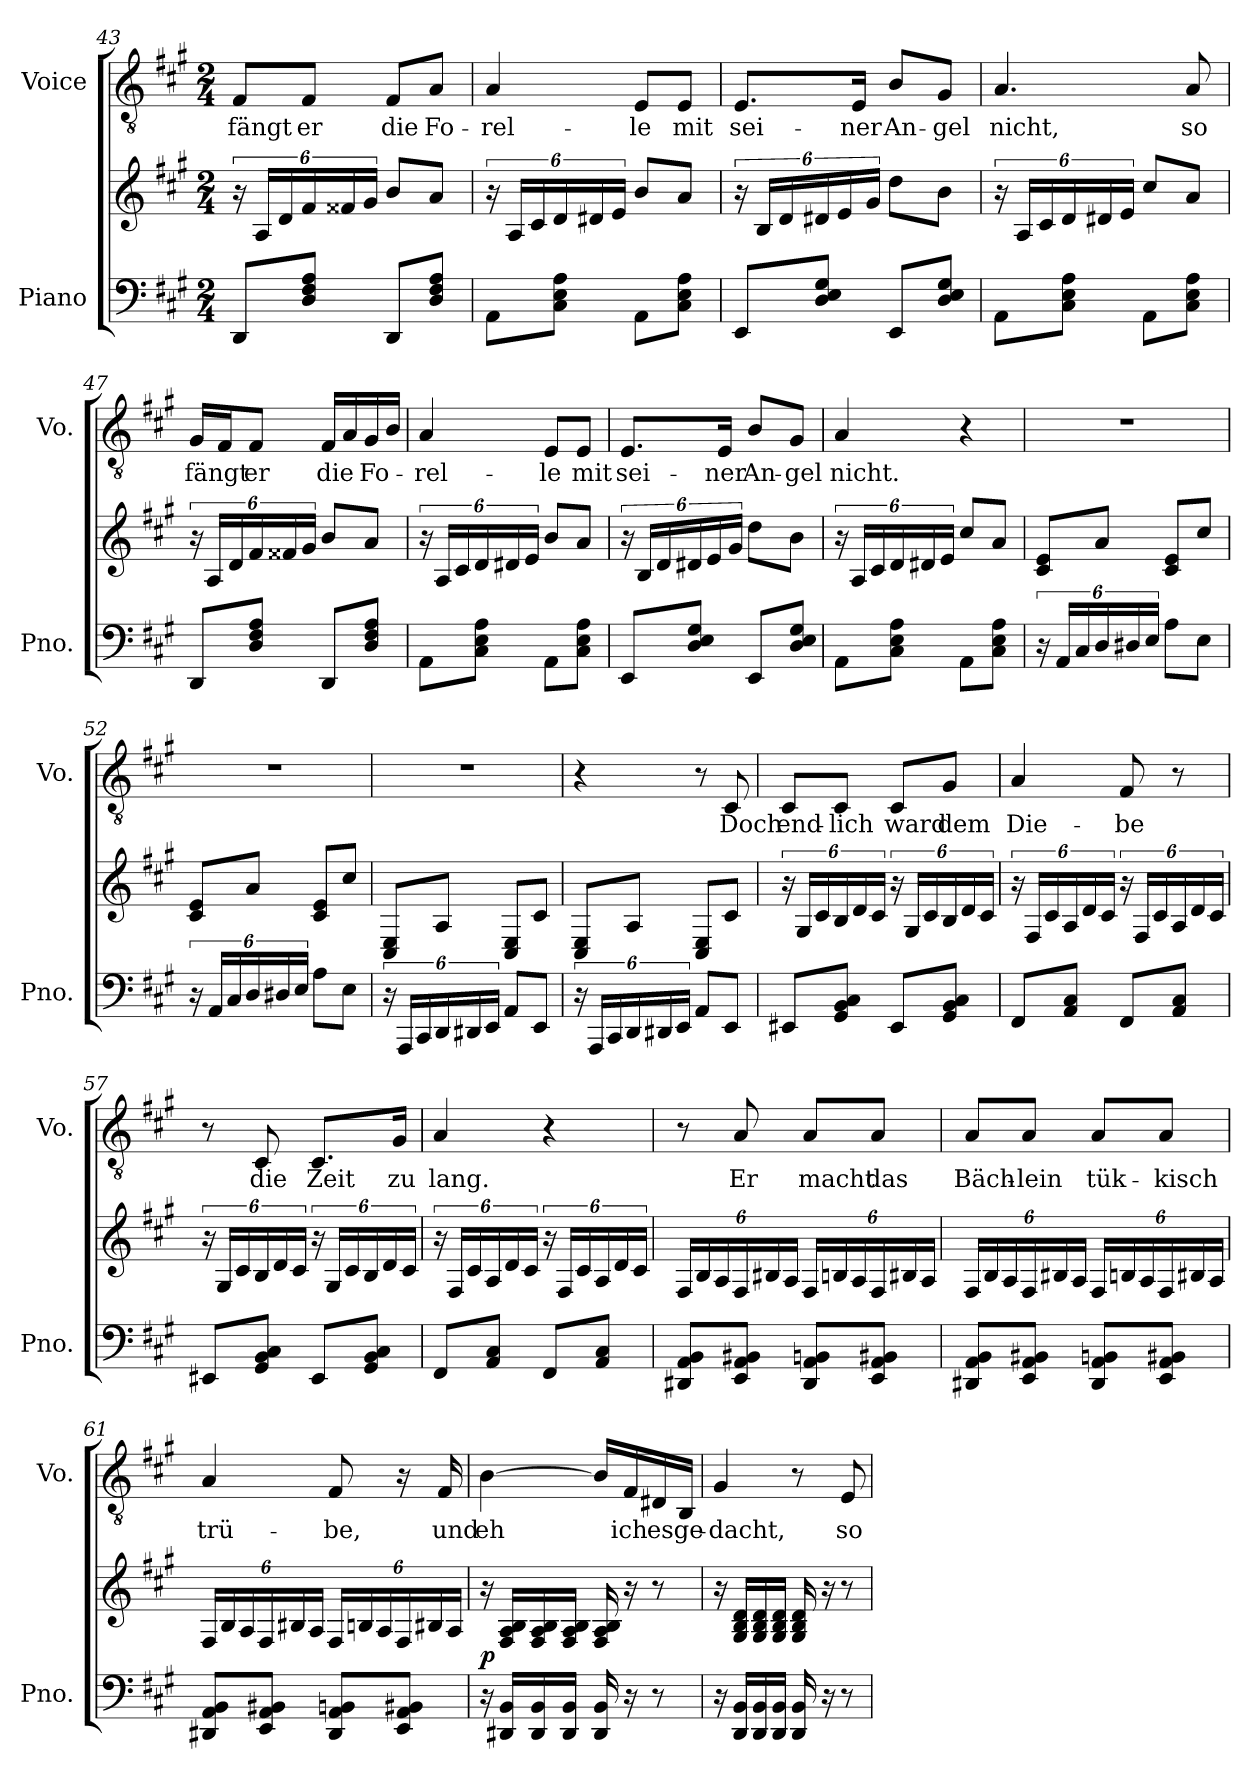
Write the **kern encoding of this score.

**kern	**kern	**dynam	**kern	**text
*part2	*part2	*part2	*part1	*part1
*staff3	*staff2	*staff2/3	*staff1	*staff1
*I"Piano	*	*	*I"Voice	*
*I'Pno.	*	*	*I'Vo.	*
!!LO:LB:g=z
*clefF4	*clefG2	*	*clefGv2	*
*k[f#c#g#]	*k[f#c#g#]	*	*k[f#c#g#]	*
*M2/4	*M2/4	*	*M2/4	*
=43	=43	=43	=43	=43
8DD/L	24r	.	8F#/L	fängt
.	24A/LL	.	.	.
.	24d/	.	.	.
8D/ 8F#/ 8A/J	24f#/	.	8F#/J	er
.	24f##X/	.	.	.
.	24g#/JJ	.	.	.
8DD/L	8b/L	.	8F#/L	die
8D/ 8F#/ 8A/J	8a/J	.	8A/J	Fo-
=44	=44	=44	=44	=44
8AA\L	24r	.	4A/	-rel-
.	24A/LL	.	.	.
.	24c#/	.	.	.
8C#\ 8E\ 8A\J	24d/	.	.	.
.	24d#X/	.	.	.
.	24e/JJ	.	.	.
8AA\L	8b/L	.	8E/L	-le
8C#\ 8E\ 8A\J	8a/J	.	8E/J	mit
=45	=45	=45	=45	=45
8EE/L	24r	.	8.E/L	sei-
.	24B/LL	.	.	.
.	24d/	.	.	.
8D/ 8E/ 8G#/J	24d#X/	.	.	.
.	24e/	.	.	.
.	.	.	16E/Jk	-ner
.	24g#/JJ	.	.	.
8EE/L	8dd\L	.	8B/L	An-
8D/ 8E/ 8G#/J	8b\J	.	8G#/J	-gel
!!LO:LB:g=z
=46	=46	=46	=46	=46
8AA\L	24r	.	4.A/	nicht,
.	24A/LL	.	.	.
.	24c#/	.	.	.
8C#\ 8E\ 8A\J	24d/	.	.	.
.	24d#X/	.	.	.
.	24e/JJ	.	.	.
8AA\L	8cc#/L	.	.	.
8C#\ 8E\ 8A\J	8a/J	.	8A/	so
=47	=47	=47	=47	=47
8DD/L	24r	.	16G#/LL	fängt
.	24A/LL	.	.	.
.	.	.	16F#/J	.
.	24d/	.	.	.
8D/ 8F#/ 8A/J	24f#/	.	8F#/J	er
.	24f##X/	.	.	.
.	24g#/JJ	.	.	.
8DD/L	8b/L	.	16F#/LL	die
.	.	.	16A/	.
8D/ 8F#/ 8A/J	8a/J	.	16G#/	Fo-
.	.	.	16B/JJ	.
=48	=48	=48	=48	=48
8AA\L	24r	.	4A/	-rel-
.	24A/LL	.	.	.
.	24c#/	.	.	.
8C#\ 8E\ 8A\J	24d/	.	.	.
.	24d#X/	.	.	.
.	24e/JJ	.	.	.
8AA\L	8b/L	.	8E/L	-le
8C#\ 8E\ 8A\J	8a/J	.	8E/J	mit
!!LO:PB:g=z
=49	=49	=49	=49	=49
8EE/L	24r	.	8.E/L	sei-
.	24B/LL	.	.	.
.	24d/	.	.	.
8D/ 8E/ 8G#/J	24d#X/	.	.	.
.	24e/	.	.	.
.	.	.	16E/Jk	-ner
.	24g#/JJ	.	.	.
8EE/L	8dd\L	.	8B/L	An-
8D/ 8E/ 8G#/J	8b\J	.	8G#/J	-gel
=50	=50	=50	=50	=50
8AA\L	24r	.	4A/	nicht.
.	24A/LL	.	.	.
.	24c#/	.	.	.
8C#\ 8E\ 8A\J	24d/	.	.	.
.	24d#X/	.	.	.
.	24e/JJ	.	.	.
8AA\L	8cc#/L	.	4r	.
8C#\ 8E\ 8A\J	8a/J	.	.	.
=51	=51	=51	=51	=51
24r	8c#/ 8e/L	.	2r	.
24AA/LL	.	.	.	.
24C#/	.	.	.	.
24D/	8a/J	.	.	.
24D#X/	.	.	.	.
24E/JJ	.	.	.	.
8A\L	8c#/ 8e/L	.	.	.
8E\J	8cc#/J	.	.	.
=52	=52	=52	=52	=52
24r	8c#/ 8e/L	.	2r	.
24AA/LL	.	.	.	.
24C#/	.	.	.	.
24D/	8a/J	.	.	.
24D#X/	.	.	.	.
24E/JJ	.	.	.	.
8A\L	8c#/ 8e/L	.	.	.
8E\J	8cc#/J	.	.	.
!!LO:LB:g=z
=53	=53	=53	=53	=53
24r	8C#/ 8E/L	.	2r	.
24AAA/LL	.	.	.	.
24CC#/	.	.	.	.
24DD/	8A/J	.	.	.
24DD#X/	.	.	.	.
24EE/JJ	.	.	.	.
8AA/L	8C#/ 8E/L	.	.	.
8EE/J	8c#/J	.	.	.
=54	=54	=54	=54	=54
24r	8C#/ 8E/L	.	4r	.
24AAA/LL	.	.	.	.
24CC#/	.	.	.	.
24DD/	8A/J	.	.	.
24DD#X/	.	.	.	.
24EE/JJ	.	.	.	.
8AA/L	8C#/ 8E/L	.	8r	.
8EE/J	8c#/J	.	8C#/	Doch
=55	=55	=55	=55	=55
8EE#X/L	24r	.	8C#/L	end-
.	24G#/LL	.	.	.
.	24c#/	.	.	.
8GG#/ 8BB/ 8C#/J	24B/	.	8C#/J	-lich
.	24d/	.	.	.
.	24c#/JJ	.	.	.
8EE#/L	24r	.	8C#/L	ward
.	24G#/LL	.	.	.
.	24c#/	.	.	.
8GG#/ 8BB/ 8C#/J	24B/	.	8G#/J	dem
.	24d/	.	.	.
.	24c#/JJ	.	.	.
!!LO:LB:g=z
=56	=56	=56	=56	=56
8FF#/L	24r	.	4A/	Die-
.	24F#/LL	.	.	.
.	24c#/	.	.	.
8AA/ 8C#/J	24A/	.	.	.
.	24d/	.	.	.
.	24c#/JJ	.	.	.
8FF#/L	24r	.	8F#/	-be
.	24F#/LL	.	.	.
.	24c#/	.	.	.
8AA/ 8C#/J	24A/	.	8r	.
.	24d/	.	.	.
.	24c#/JJ	.	.	.
=57	=57	=57	=57	=57
8EE#X/L	24r	.	8r	.
.	24G#/LL	.	.	.
.	24c#/	.	.	.
8GG#/ 8BB/ 8C#/J	24B/	.	8C#/	die
.	24d/	.	.	.
.	24c#/JJ	.	.	.
8EE#/L	24r	.	8.C#/L	Zeit
.	24G#/LL	.	.	.
.	24c#/	.	.	.
8GG#/ 8BB/ 8C#/J	24B/	.	.	.
.	24d/	.	.	.
.	.	.	16G#/Jk	zu
.	24c#/JJ	.	.	.
=58	=58	=58	=58	=58
8FF#/L	24r	.	4A/	lang.
.	24F#/LL	.	.	.
.	24c#/	.	.	.
8AA/ 8C#/J	24A/	.	.	.
.	24d/	.	.	.
.	24c#/JJ	.	.	.
8FF#/L	24r	.	4r	.
.	24F#/LL	.	.	.
.	24c#/	.	.	.
8AA/ 8C#/J	24A/	.	.	.
.	24d/	.	.	.
.	24c#/JJ	.	.	.
!!LO:PB:g=z
=59	=59	=59	=59	=59
*	*Xbrackettup	*	*	*
8DD#X/ 8AA/ 8BB/L	24F#/LL	.	8r	.
.	24B/	.	.	.
.	24A/	.	.	.
8EE/ 8AA/ 8BB#X/J	24F#/	.	8A/	Er
.	24B#X/	.	.	.
.	24A/JJ	.	.	.
8DD#/ 8AA/ 8BBn/L	24F#/LL	.	8A/L	macht
.	24Bn/	.	.	.
.	24A/	.	.	.
8EE/ 8AA/ 8BB#X/J	24F#/	.	8A/J	das
.	24B#X/	.	.	.
.	24A/JJ	.	.	.
=60	=60	=60	=60	=60
8DD#X/ 8AA/ 8BB/L	24F#/LL	.	8A/L	Bäch-
.	24B/	.	.	.
.	24A/	.	.	.
8EE/ 8AA/ 8BB#X/J	24F#/	.	8A/J	-lein
.	24B#X/	.	.	.
.	24A/JJ	.	.	.
8DD#/ 8AA/ 8BBn/L	24F#/LL	.	8A/L	tük-
.	24Bn/	.	.	.
.	24A/	.	.	.
8EE/ 8AA/ 8BB#X/J	24F#/	.	8A/J	-kisch
.	24B#X/	.	.	.
.	24A/JJ	.	.	.
!!LO:LB:g=z
=61	=61	=61	=61	=61
8DD#X/ 8AA/ 8BB/L	24F#/LL	.	4A/	trü-
.	24B/	.	.	.
.	24A/	.	.	.
8EE/ 8AA/ 8BB#X/J	24F#/	.	.	.
.	24B#X/	.	.	.
.	24A/JJ	.	.	.
8DD#/ 8AA/ 8BBn/L	24F#/LL	.	8F#/	-be,
.	24Bn/	.	.	.
.	24A/	.	.	.
8EE/ 8AA/ 8BB#X/J	24F#/	.	16r	.
.	24B#X/	.	.	.
.	.	.	16F#/	und
.	24A/JJ	.	.	.
=62	=62	=62	=62	=62
!	!	!LO:DY:b	!	!
16r	16r	p	[4B\	eh
16DD#X/ 16BB/LL	16F#/ 16A/ 16B/LL	.	.	.
16DD#/ 16BB/	16F#/ 16A/ 16B/	.	.	.
16DD#/ 16BB/JJ	16F#/ 16A/ 16B/JJ	.	.	.
16DD#/ 16BB/	16F#/ 16A/ 16B/	.	16B/LL]	.
16r	16r	.	16F#/	ich
8r	8r	.	16D#X/	es
.	.	.	16BB/JJ	ge-
!!LO:LB:g=z
=63	=63	=63	=63	=63
16r	16r	.	4G#/	-dacht,
16DD/ 16BB/LL	16G#/ 16B/ 16d/LL	.	.	.
16DD/ 16BB/	16G#/ 16B/ 16d/	.	.	.
16DD/ 16BB/JJ	16G#/ 16B/ 16d/JJ	.	.	.
16DD/ 16BB/	16G#/ 16B/ 16d/	.	8r	.
16r	16r	.	.	.
8r	8r	.	8E/	so
=	=	=	=	=
*-	*-	*-	*-	*-
